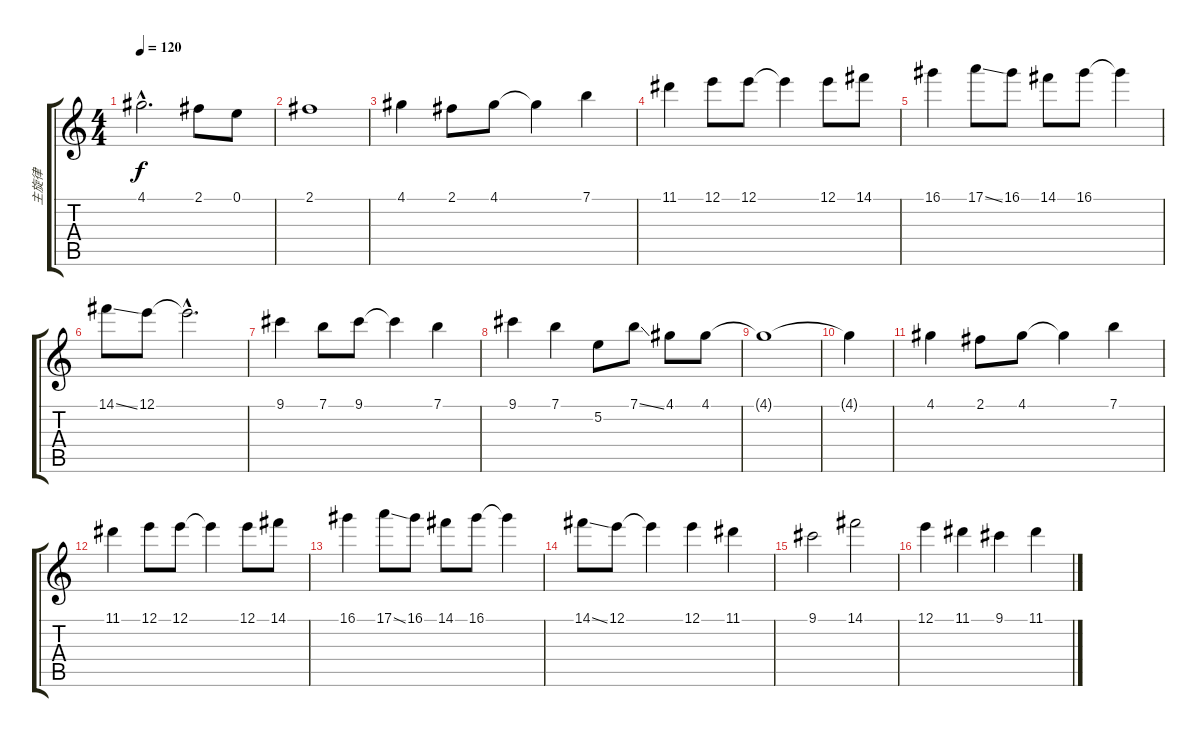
\track ("主旋律" "主旋律") {instrument overdrivenguitar}
\staff {score tabs}
\tuning (E4 B3 G3 D3 A2 E2) {hide}
\ts (4 4)
\tempo 120
\clef g2
\ks c
4.1{hac}.2{d dy f} 2.1.8 0.1.8 |
2.1.1 |
4.1.4 2.1.8 4.1.8 4.1{t}.4 7.1.4 |
11.1.4 12.1.8 12.1.8 12.1{t}.4 12.1.8 14.1.8 |
16.1.4 17.1{ss}.8 16.1.8 14.1.8 16.1.8 16.1{t}.4 |
14.1{ss}.8 12.1.8 12.1{hac t}.2{d} |
9.1.4 7.1.8 9.1.8 9.1{t}.4 7.1.4 |
9.1.4 7.1.4 5.2.8 7.1{ss}.8 4.1.8 4.1.8 |
4.1{t}.1 |
4.1{t}.4 |
4.1.4 2.1.8 4.1.8 4.1{t}.4 7.1.4 |
11.1.4 12.1.8 12.1.8 12.1{t}.4 12.1.8 14.1.8 |
16.1.4 17.1{ss}.8 16.1.8 14.1.8 16.1.8 16.1{t}.4 |
14.1{ss}.8 12.1.8 12.1{t}.4 12.1.4 11.1.4 |
9.1.2 14.1.2 |
12.1.4 11.1.4 9.1.4 11.1.4
